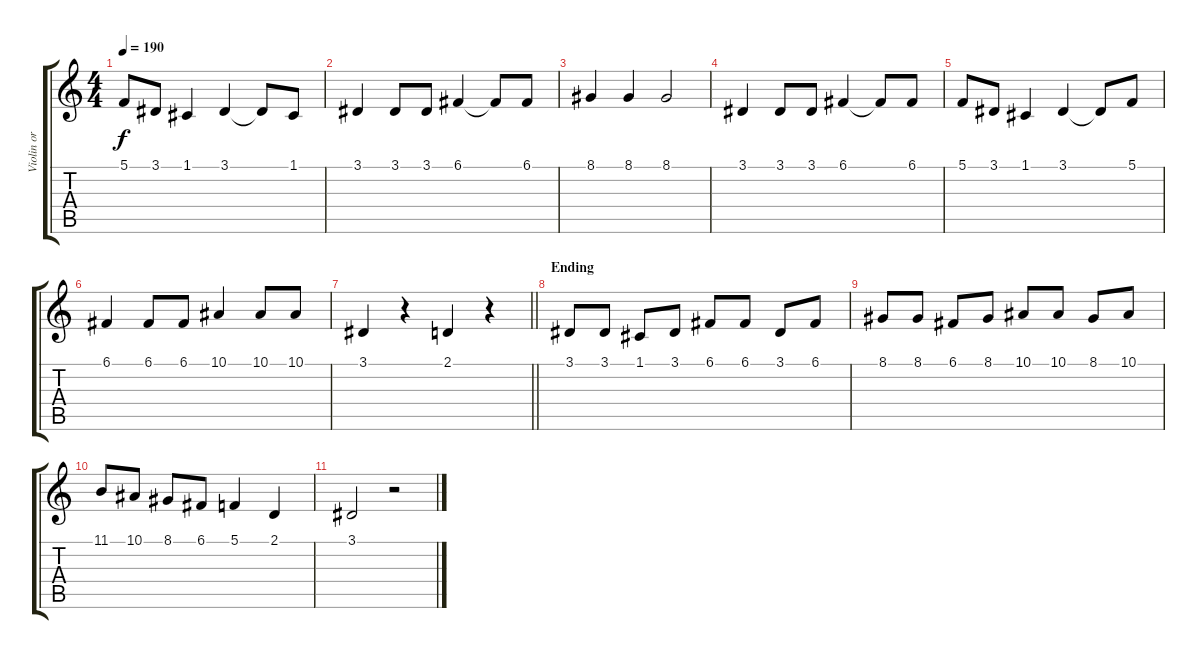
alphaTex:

\track ("Violin or Some Shit" "Violin or ") {instrument violin}
\staff {score tabs}
\tuning (C4 G3 Eb3 Bb2 F2 C2) {hide}
\ts (4 4)
\tempo 190
\clef g2
\ks c
5.1.8{dy f} 3.1.8 1.1.4 3.1.4 3.1{t}.8 1.1.8 |
3.1.4 3.1.8 3.1.8 6.1.4 6.1{t}.8 6.1.8 |
8.1.4 8.1.4 8.1.2 |
3.1.4 3.1.8 3.1.8 6.1.4 6.1{t}.8 6.1.8 |
5.1.8 3.1.8 1.1.4 3.1.4 3.1{t}.8 5.1.8 |
6.1.4 6.1.8 6.1.8 10.1.4 10.1.8 10.1.8 |
\barLineRight lightlight
3.1.4 r.4 2.1.4 r.4 |
\section ("" "Ending")
3.1.8 3.1.8 1.1.8 3.1.8 6.1.8 6.1.8 3.1.8 6.1.8 |
8.1.8 8.1.8 6.1.8 8.1.8 10.1.8 10.1.8 8.1.8 10.1.8 |
11.1.8 10.1.8 8.1.8 6.1.8 5.1.4 2.1.4 |
3.1.2 r.2
